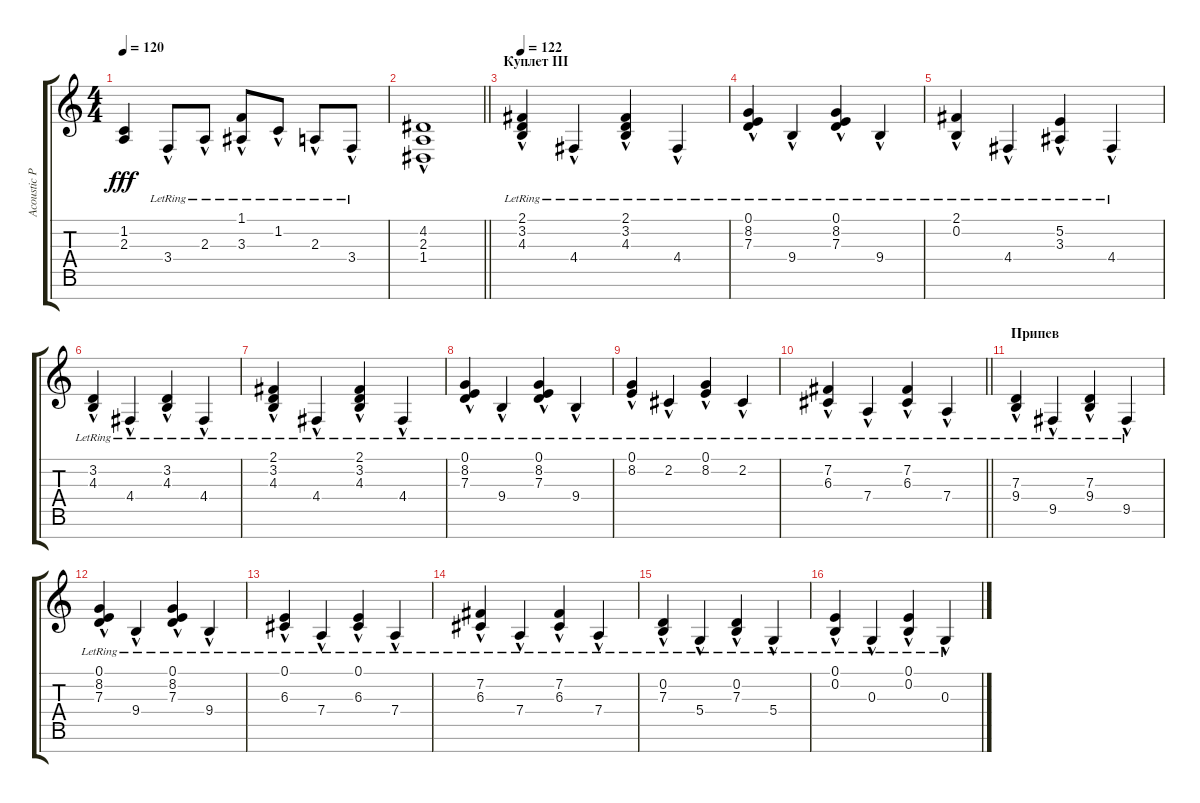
\track ("Acoustic Piano (Staff 1)" "Acoustic P") {instrument brightacousticpiano}
\staff {score tabs}
\tuning (E4 B3 G3 D3 A2 E2 B1) {hide}
\ts (4 4)
\tempo 120
\clef g2
\ks c
(1.2{t} 2.3{t}).4{dy fff} 3.4{hac lr}.8 2.3{hac lr}.8 (1.1{hac lr} 3.3{hac lr}).8 1.2{hac lr}.8 2.3{hac lr}.8 3.4{hac lr}.8 |
\barLineRight lightlight
(4.2{hac} 2.3{hac} 1.4{hac}).1 |
\section ("" "Куплет III")
\tempo 122
(2.1{hac lr} 3.2{hac lr} 4.3{hac lr}).4 4.4{hac lr}.4 (2.1{hac lr} 3.2{hac lr} 4.3{hac lr}).4 4.4{hac lr}.4 |
(0.1{hac lr} 8.2{hac lr} 7.3{hac lr}).4 9.4{hac lr}.4 (0.1{hac lr} 8.2{hac lr} 7.3{hac lr}).4 9.4{hac lr}.4 |
(2.1{hac lr} 0.2{hac lr}).4 4.4{hac lr}.4 (5.2{hac lr} 3.3{hac lr}).4 4.4{hac lr}.4 |
(3.2{hac lr} 4.3{hac lr}).4 4.4{hac lr}.4 (3.2{hac lr} 4.3{hac lr}).4 4.4{hac lr}.4 |
(2.1{hac lr} 3.2{hac lr} 4.3{hac lr}).4 4.4{hac lr}.4 (2.1{hac lr} 3.2{hac lr} 4.3{hac lr}).4 4.4{hac lr}.4 |
(0.1{hac lr} 8.2{hac lr} 7.3{hac lr}).4 9.4{hac lr}.4 (0.1{hac lr} 8.2{hac lr} 7.3{hac lr}).4 9.4{hac lr}.4 |
(0.1{hac lr} 8.2{hac lr}).4 2.2{hac lr}.4 (0.1{hac lr} 8.2{hac lr}).4 2.2{hac lr}.4 |
\barLineRight lightlight
(7.2{hac lr} 6.3{hac lr}).4 7.4{hac lr}.4 (7.2{hac lr} 6.3{hac lr}).4 7.4{hac lr}.4 |
\section ("" "Припев")
(7.3{hac lr} 9.4{hac lr}).4 9.5{hac lr}.4 (7.3{hac lr} 9.4{hac lr}).4 9.5{hac lr}.4 |
(0.1{hac lr} 8.2{hac lr} 7.3{hac lr}).4 9.4{hac lr}.4 (0.1{hac lr} 8.2{hac lr} 7.3{hac lr}).4 9.4{hac lr}.4 |
(0.1{hac lr} 6.3{hac lr}).4 7.4{hac lr}.4 (0.1{hac lr} 6.3{hac lr}).4 7.4{hac lr}.4 |
(7.2{hac lr} 6.3{hac lr}).4 7.4{hac lr}.4 (7.2{hac lr} 6.3{hac lr}).4 7.4{hac lr}.4 |
(0.2{hac lr} 7.3{hac lr}).4 5.4{hac lr}.4 (0.2{hac lr} 7.3{hac lr}).4 5.4{hac lr}.4 |
(0.1{hac lr} 0.2{hac lr}).4 0.3{hac lr}.4 (0.1{hac lr} 0.2{hac lr}).4 0.3{hac lr}.4
